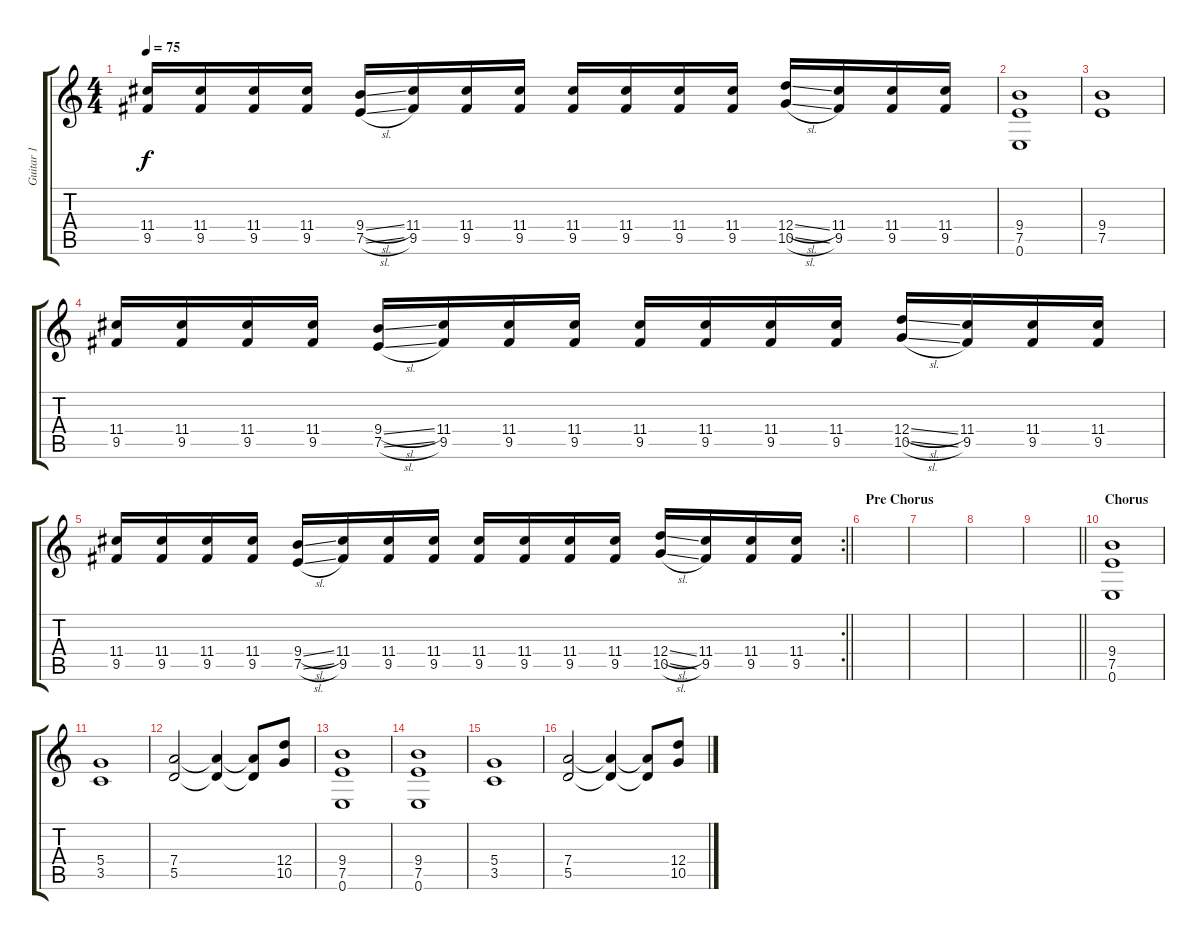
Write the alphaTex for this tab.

\track ("Guitar 1" "Guitar 1") {instrument distortionguitar}
\staff {score tabs}
\tuning (E4 B3 G3 D3 A2 E2) {hide}
\ts (4 4)
\tempo 75
\clef g2
\ks c
(11.4 9.5).16{dy f} (11.4 9.5).16 (11.4 9.5).16 (11.4 9.5).16 (9.4{sl} 7.5{sl}).16 (11.4 9.5).16 (11.4 9.5).16 (11.4 9.5).16 (11.4 9.5).16 (11.4 9.5).16 (11.4 9.5).16 (11.4 9.5).16 (12.4{sl} 10.5{sl}).16 (11.4 9.5).16 (11.4 9.5).16 (11.4 9.5).16 |
(9.4 7.5 0.6).1 |
(9.4 7.5).1 |
(11.4 9.5).16 (11.4 9.5).16 (11.4 9.5).16 (11.4 9.5).16 (9.4{sl} 7.5{sl}).16 (11.4 9.5).16 (11.4 9.5).16 (11.4 9.5).16 (11.4 9.5).16 (11.4 9.5).16 (11.4 9.5).16 (11.4 9.5).16 (12.4{sl} 10.5{sl}).16 (11.4 9.5).16 (11.4 9.5).16 (11.4 9.5).16 |
\rc 2
\barLineRight lightlight
(11.4 9.5).16 (11.4 9.5).16 (11.4 9.5).16 (11.4 9.5).16 (9.4{sl} 7.5{sl}).16 (11.4 9.5).16 (11.4 9.5).16 (11.4 9.5).16 (11.4 9.5).16 (11.4 9.5).16 (11.4 9.5).16 (11.4 9.5).16 (12.4{sl} 10.5{sl}).16 (11.4 9.5).16 (11.4 9.5).16 (11.4 9.5).16 |
\section ("" "Pre Chorus")
|
|
|
\barLineRight lightlight
|
\section ("" "Chorus")
(9.4 7.5 0.6).1 |
(5.4 3.5).1 |
(7.4 5.5).2 (7.4{t} 5.5{t}).4 (7.4{t} 5.5{t}).8 (12.4 10.5).8 |
(9.4 7.5 0.6).1 |
(9.4 7.5 0.6).1 |
(5.4 3.5).1 |
(7.4 5.5).2 (7.4{t} 5.5{t}).4 (7.4{t} 5.5{t}).8 (12.4 10.5).8
